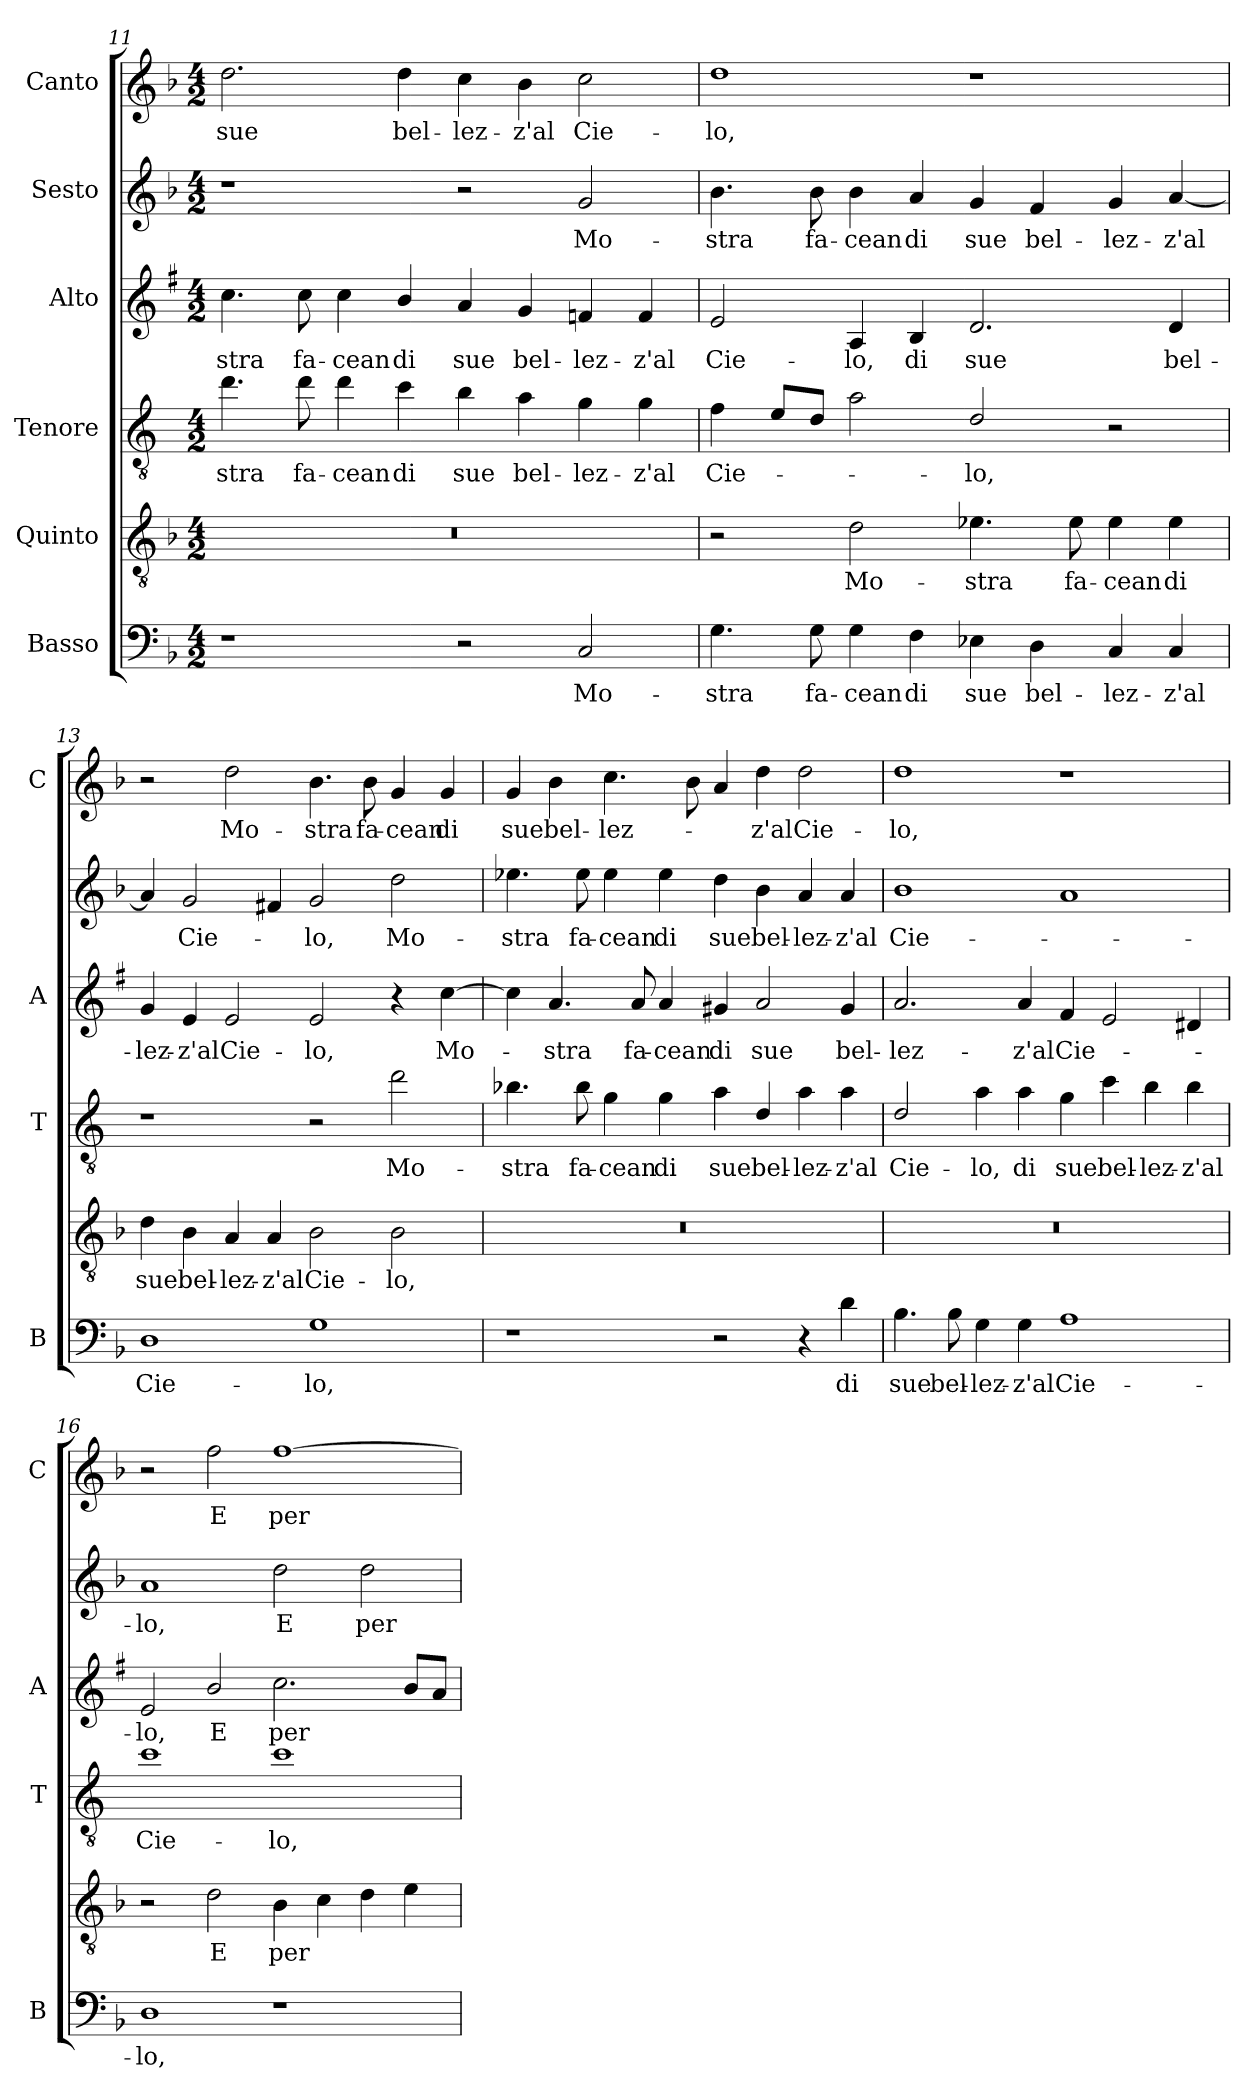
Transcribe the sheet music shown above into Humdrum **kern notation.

**kern	**text	**kern	**text	**kern	**text	**kern	**text	**kern	**text	**kern	**text
*part6	*part6	*part5	*part5	*part4	*part4	*part3	*part3	*part2	*part2	*part1	*part1
*staff6	*staff6	*staff5	*staff5	*staff4	*staff4	*staff3	*staff3	*staff2	*staff2	*staff1	*staff1
*I"Basso	*	*I"Quinto	*	*I"Tenore	*	*I"Alto	*	*I"Sesto	*	*I"Canto	*
*I'B	*	*	*	*I'T	*	*I'A	*	*	*	*I'C	*
*clefF4	*	*clefGv2	*	*clefGv2	*	*clefG2	*	*clefG2	*	*clefG2	*
*	*	*	*	*ITrd4c7	*	*ITrd1c2	*	*	*	*	*
*k[b-]	*	*k[b-]	*	*k[b-]	*	*k[b-]	*	*k[b-]	*	*k[b-]	*
*F:	*	*F:	*	*F:	*	*F:	*	*F:	*	*F:	*
*M4/2	*	*M4/2	*	*M4/2	*	*M4/2	*	*M4/2	*	*M4/2	*
=11	=11	=11	=11	=11	=11	=11	=11	=11	=11	=11	=11
!	!	!	!	!	!LO:LY:b	!	!LO:LY:b	!	!	!	!LO:LY:b
1r	.	0r	.	4.g\	-stra	4.b-\	-stra	1r	.	2.dd\	sue
!	!	!	!	!	!LO:LY:b	!	!LO:LY:b	!	!	!	!
.	.	.	.	8g\	fa-	8b-\	fa-	.	.	.	.
!	!	!	!	!	!LO:LY:b	!	!LO:LY:b	!	!	!	!
.	.	.	.	4g\	-cean	4b-\	-cean	.	.	.	.
!	!	!	!	!	!LO:LY:b	!	!LO:LY:b	!	!	!	!LO:LY:b
.	.	.	.	4f\	di	4a/	di	.	.	4dd\	bel-
!	!	!	!	!	!LO:LY:b	!	!LO:LY:b	!	!	!	!LO:LY:b
2r	.	.	.	4e\	sue	4g/	sue	2r	.	4cc\	-lez-
!	!	!	!	!	!LO:LY:b	!	!LO:LY:b	!	!	!	!LO:LY:b
.	.	.	.	4d\	bel-	4f/	bel-	.	.	4b-\	-z'al
!	!LO:LY:b	!	!	!	!LO:LY:b	!	!LO:LY:b	!	!LO:LY:b	!	!LO:LY:b
2C/	Mo-	.	.	4c\	-lez-	4e-X/	-lez-	2g/	Mo-	2cc\	Cie-
!	!	!	!	!	!LO:LY:b	!	!LO:LY:b	!	!	!	!
.	.	.	.	4c\	-z'al	4e-/	-z'al	.	.	.	.
=12	=12	=12	=12	=12	=12	=12	=12	=12	=12	=12	=12
!	!LO:LY:b	!	!	!	!LO:LY:b	!	!LO:LY:b	!	!LO:LY:b	!	!LO:LY:b
4.G\	-stra	2r	.	4B-\	Cie-	2d/	Cie-	4.b-\	-stra	1dd	-lo,
.	.	.	.	8A/L	.	.	.	.	.	.	.
!	!LO:LY:b	!	!	!	!	!	!	!	!LO:LY:b	!	!
8G\	fa-	.	.	8G/J	.	.	.	8b-\	fa-	.	.
!	!LO:LY:b	!	!LO:LY:b	!	!	!	!LO:LY:b	!	!LO:LY:b	!	!
4G\	-cean	2d\	Mo-	2d\	.	4G/	-lo,	4b-\	-cean	.	.
!	!LO:LY:b	!	!	!	!	!	!LO:LY:b	!	!LO:LY:b	!	!
4F\	di	.	.	.	.	4A/	di	4a/	di	.	.
!	!LO:LY:b	!	!LO:LY:b	!	!LO:LY:b	!	!LO:LY:b	!	!LO:LY:b	!	!
4E-X\	sue	4.e-X\	-stra	2G/	-lo,	2.c/	sue	4g/	sue	1r	.
!	!LO:LY:b	!	!	!	!	!	!	!	!LO:LY:b	!	!
4D\	bel-	.	.	.	.	.	.	4f/	bel-	.	.
!	!	!	!LO:LY:b	!	!	!	!	!	!	!	!
.	.	8e-\	fa-	.	.	.	.	.	.	.	.
!	!LO:LY:b	!	!LO:LY:b	!	!	!	!	!	!LO:LY:b	!	!
4C/	-lez-	4e-\	-cean	2r	.	.	.	4g/	-lez-	.	.
!	!LO:LY:b	!	!LO:LY:b	!	!	!	!LO:LY:b	!	!LO:LY:b	!	!
4C/	-z'al	4e-\	di	.	.	4c/	bel-	[4a/	-z'al	.	.
!!LO:LB:g=z
=13	=13	=13	=13	=13	=13	=13	=13	=13	=13	=13	=13
!	!LO:LY:b	!	!LO:LY:b	!	!	!	!LO:LY:b	!	!	!	!
1D	Cie-	4d\	sue	1r	.	4f/	-lez-	4a/]	.	2r	.
!	!	!	!LO:LY:b	!	!	!	!LO:LY:b	!	!LO:LY:b	!	!
.	.	4B-\	bel-	.	.	4d/	-z'al	2g/	Cie-	.	.
!	!	!	!LO:LY:b	!	!	!	!LO:LY:b	!	!	!	!LO:LY:b
.	.	4A/	-lez-	.	.	2d/	Cie-	.	.	2dd\	Mo-
!	!	!	!LO:LY:b	!	!	!	!	!	!	!	!
.	.	4A/	-z'al	.	.	.	.	4f#X/	.	.	.
!	!LO:LY:b	!	!LO:LY:b	!	!	!	!LO:LY:b	!	!LO:LY:b	!	!LO:LY:b
1G	-lo,	2B-\	Cie-	2r	.	2d/	-lo,	2g/	-lo,	4.b-\	-stra
!	!	!	!	!	!	!	!	!	!	!	!LO:LY:b
.	.	.	.	.	.	.	.	.	.	8b-\	fa-
!	!	!	!LO:LY:b	!	!LO:LY:b	!	!	!	!LO:LY:b	!	!LO:LY:b
.	.	2B-\	-lo,	2g\	Mo-	4r	.	2dd\	Mo-	4g/	-cean
!	!	!	!	!	!	!	!LO:LY:b	!	!	!	!LO:LY:b
.	.	.	.	.	.	[4b-\	Mo-	.	.	4g/	di
=14	=14	=14	=14	=14	=14	=14	=14	=14	=14	=14	=14
!	!	!	!	!	!LO:LY:b	!	!	!	!LO:LY:b	!	!LO:LY:b
1r	.	0r	.	4.e-X\	-stra	4b-\]	.	4.ee-X\	-stra	4g/	sue
!	!	!	!	!	!	!	!LO:LY:b	!	!	!	!LO:LY:b
.	.	.	.	.	.	4.g/	-stra	.	.	4b-\	bel-
!	!	!	!	!	!LO:LY:b	!	!	!	!LO:LY:b	!	!
.	.	.	.	8e-\	fa-	.	.	8ee-\	fa-	.	.
!	!	!	!	!	!LO:LY:b	!	!	!	!LO:LY:b	!	!LO:LY:b
.	.	.	.	4c\	-cean	.	.	4ee-\	-cean	4.cc\	-lez-
!	!	!	!	!	!	!	!LO:LY:b	!	!	!	!
.	.	.	.	.	.	8g/	fa-	.	.	.	.
!	!	!	!	!	!LO:LY:b	!	!LO:LY:b	!	!LO:LY:b	!	!
.	.	.	.	4c\	di	4g/	-cean	4ee-\	di	.	.
.	.	.	.	.	.	.	.	.	.	8b-\	.
!	!	!	!	!	!LO:LY:b	!	!LO:LY:b	!	!LO:LY:b	!	!
2r	.	.	.	4d\	sue	4f#X/	di	4dd\	sue	4a/	.
!	!	!	!	!	!LO:LY:b	!	!LO:LY:b	!	!LO:LY:b	!	!LO:LY:b
.	.	.	.	4G/	bel-	2g/	sue	4b-\	bel-	4dd\	-z'al
!	!	!	!	!	!LO:LY:b	!	!	!	!LO:LY:b	!	!LO:LY:b
4r	.	.	.	4d\	-lez-	.	.	4a/	-lez-	2dd\	Cie-
!	!LO:LY:b	!	!	!	!LO:LY:b	!	!LO:LY:b	!	!LO:LY:b	!	!
4d\	di	.	.	4d\	-z'al	4f#/	bel-	4a/	-z'al	.	.
=15	=15	=15	=15	=15	=15	=15	=15	=15	=15	=15	=15
!	!LO:LY:b	!	!	!	!LO:LY:b	!	!LO:LY:b	!	!LO:LY:b	!	!LO:LY:b
4.B-\	sue	0r	.	2G/	Cie-	2.g/	-lez-	1b-	Cie-	1dd	-lo,
!	!LO:LY:b	!	!	!	!	!	!	!	!	!	!
8B-\	bel-	.	.	.	.	.	.	.	.	.	.
!	!LO:LY:b	!	!	!	!LO:LY:b	!	!	!	!	!	!
4G\	-lez-	.	.	4d\	-lo,	.	.	.	.	.	.
!	!LO:LY:b	!	!	!	!LO:LY:b	!	!LO:LY:b	!	!	!	!
4G\	-z'al	.	.	4d\	di	4g/	-z'al	.	.	.	.
!	!LO:LY:b	!	!	!	!LO:LY:b	!	!LO:LY:b	!	!	!	!
1A	Cie-	.	.	4c\	sue	4e/	Cie-	1a	.	1r	.
!	!	!	!	!	!LO:LY:b	!	!	!	!	!	!
.	.	.	.	4f\	bel-	2d/	.	.	.	.	.
!	!	!	!	!	!LO:LY:b	!	!	!	!	!	!
.	.	.	.	4e\	-lez-	.	.	.	.	.	.
!	!	!	!	!	!LO:LY:b	!	!	!	!	!	!
.	.	.	.	4e\	-z'al	4c#X/	.	.	.	.	.
=16	=16	=16	=16	=16	=16	=16	=16	=16	=16	=16	=16
!	!LO:LY:b	!	!	!	!LO:LY:b	!	!LO:LY:b	!	!LO:LY:b	!	!
1D	-lo,	2r	.	1f	Cie-	2d/	-lo,	1a	-lo,	2r	.
!	!	!	!LO:LY:b	!	!	!	!LO:LY:b	!	!	!	!LO:LY:b
.	.	2d\	E	.	.	2a/	E	.	.	2ff\	E
!	!	!	!LO:LY:b	!	!LO:LY:b	!	!LO:LY:b	!	!LO:LY:b	!	!LO:LY:b
1r	.	4B-\	per	1f	-lo,	2.b-\	per	2dd\	E	[1ff	per
.	.	4c\	.	.	.	.	.	.	.	.	.
!	!	!	!	!	!	!	!	!	!LO:LY:b	!	!
.	.	4d\	.	.	.	.	.	2dd\	per	.	.
.	.	4e\	.	.	.	8a/L	.	.	.	.	.
.	.	.	.	.	.	8g/J	.	.	.	.	.
=	=	=	=	=	=	=	=	=	=	=	=
*-	*-	*-	*-	*-	*-	*-	*-	*-	*-	*-	*-
